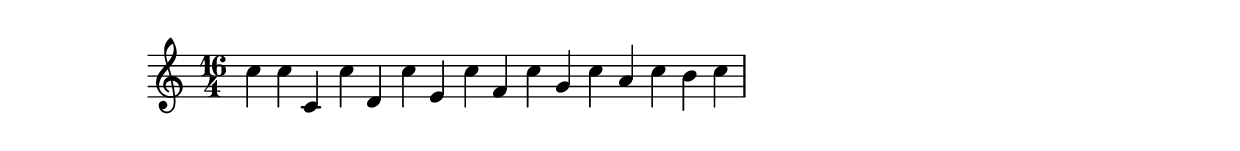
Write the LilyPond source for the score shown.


\version "2.1.7"

\header{

texidoc="

LilyPond corrects for optical spacing of stems. The overlap between to
adjacent stems of different direction is used as a measure for how
much to correct."

}

\score { 
  \context Voice \notes\relative c {
  % make sure neutral is down.
    \property Voice.Stem \override #'neutral-direction = #-1
	\time 16/4  c''4 c c,  c' d, c' e, c' f, c' g c a c b c
	
  }
  \paper {
    raggedright = ##t
  }  
}

